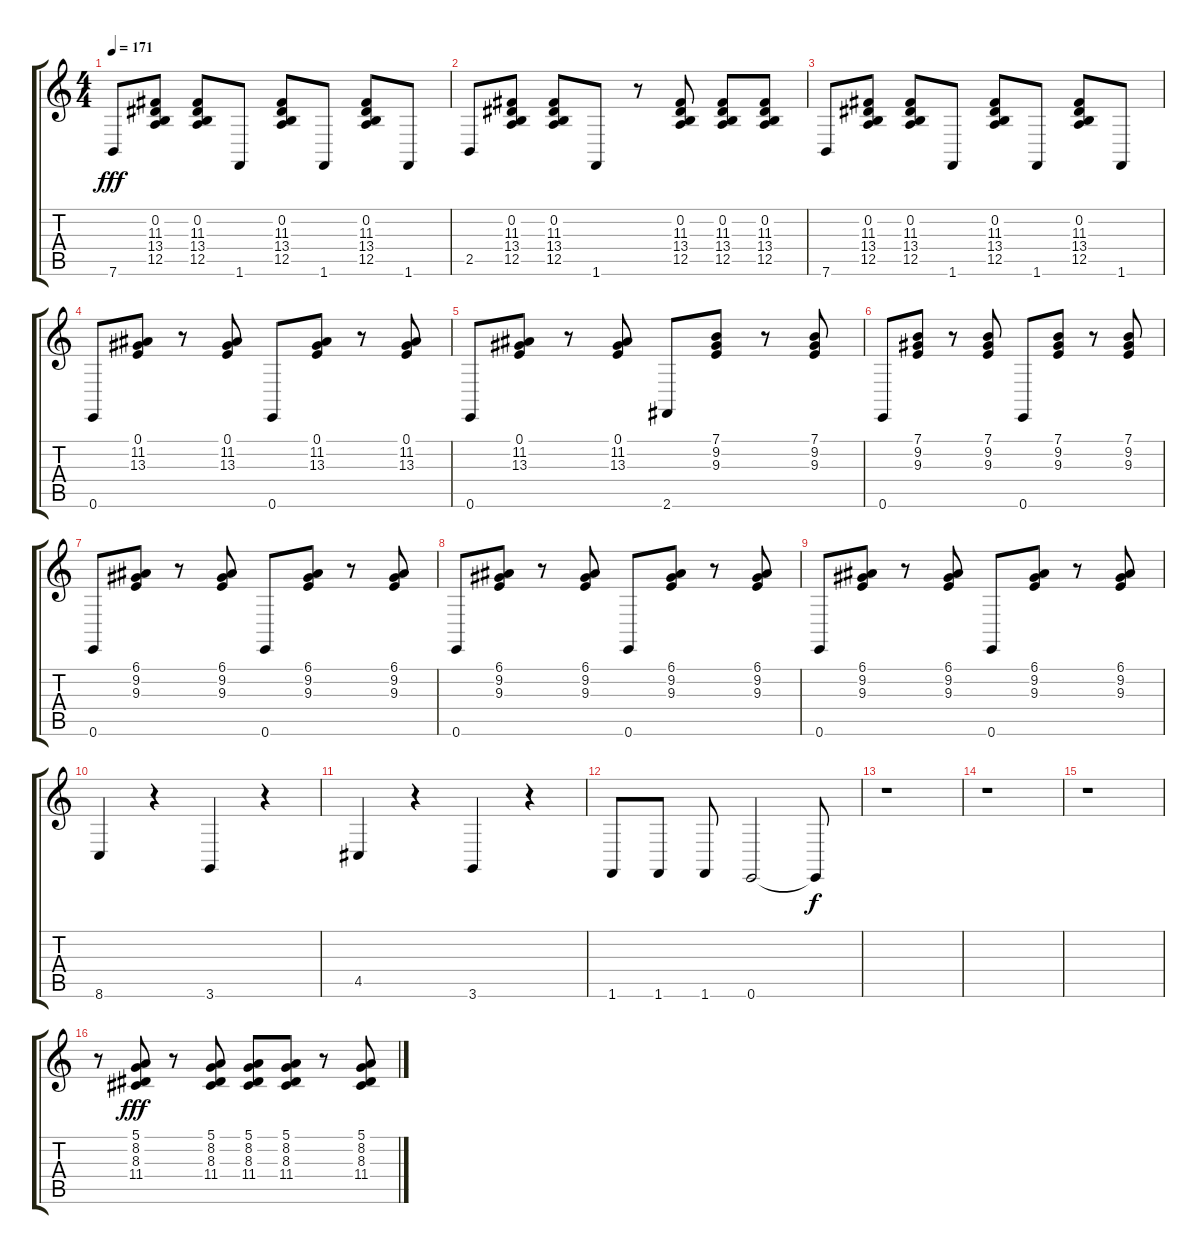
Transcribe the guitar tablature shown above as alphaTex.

\track "" {instrument orchestralharp}
\staff {score tabs}
\tuning (E4 B3 G3 D3 A2 E2) {hide}
\ts (4 4)
\tempo 171
\clef g2
\ks c
7.6.8{dy fff} (0.2 11.3 13.4 12.5).8 (0.2 11.3 13.4 12.5).8 1.6.8 (0.2 11.3 13.4 12.5).8 1.6.8 (0.2 11.3 13.4 12.5).8 1.6.8 |
2.5.8 (0.2 11.3 13.4 12.5).8 (0.2 11.3 13.4 12.5).8 1.6.8 r.8 (0.2 11.3 13.4 12.5).8 (0.2 11.3 13.4 12.5).8 (0.2 11.3 13.4 12.5).8 |
7.6.8 (0.2 11.3 13.4 12.5).8 (0.2 11.3 13.4 12.5).8 1.6.8 (0.2 11.3 13.4 12.5).8 1.6.8 (0.2 11.3 13.4 12.5).8 1.6.8 |
0.6.8 (0.1 11.2 13.3).8 r.8 (0.1 11.2 13.3).8 0.6.8 (0.1 11.2 13.3).8 r.8 (0.1 11.2 13.3).8 |
0.6.8 (0.1 11.2 13.3).8 r.8 (0.1 11.2 13.3).8 2.6.8 (7.1 9.2 9.3).8 r.8 (7.1 9.2 9.3).8 |
0.6.8 (7.1 9.2 9.3).8 r.8 (7.1 9.2 9.3).8 0.6.8 (7.1 9.2 9.3).8 r.8 (7.1 9.2 9.3).8 |
0.6.8 (6.1 9.2 9.3).8 r.8 (6.1 9.2 9.3).8 0.6.8 (6.1 9.2 9.3).8 r.8 (6.1 9.2 9.3).8 |
0.6.8 (6.1 9.2 9.3).8 r.8 (6.1 9.2 9.3).8 0.6.8 (6.1 9.2 9.3).8 r.8 (6.1 9.2 9.3).8 |
0.6.8 (6.1 9.2 9.3).8 r.8 (6.1 9.2 9.3).8 0.6.8 (6.1 9.2 9.3).8 r.8 (6.1 9.2 9.3).8 |
8.6.4 r.4 3.6.4 r.4 |
4.5.4 r.4 3.6.4 r.4 |
1.6.8 1.6.8 1.6.8 0.6.2 0.6{t}.8{dy f} |
r.1 |
r.1 |
r.1 |
r.8 (5.1 8.2 8.3 11.4).8{dy fff} r.8 (5.1 8.2 8.3 11.4).8 (5.1 8.2 8.3 11.4).8 (5.1 8.2 8.3 11.4).8 r.8 (5.1 8.2 8.3 11.4).8
